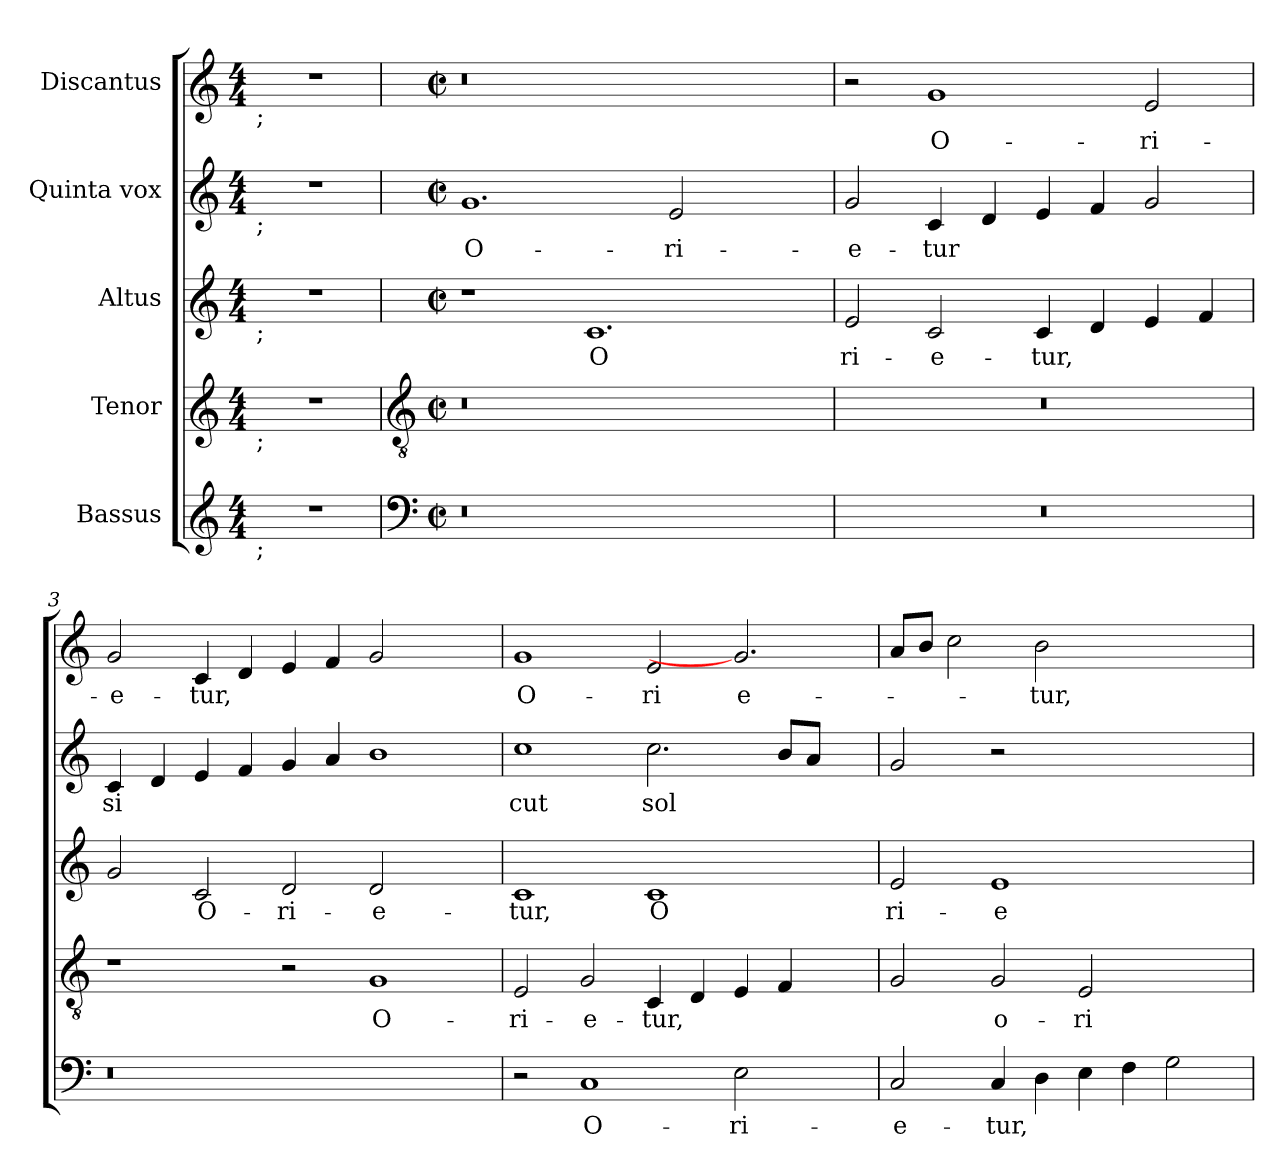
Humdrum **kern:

**kern	**text	**kern	**text	**kern	**text	**kern	**text	**text	**kern	**text
*part5	*part5	*part4	*part4	*part3	*part3	*part2	*part2	*part2	*part1	*part1
*staff5	*staff5	*staff4	*staff4	*staff3	*staff3	*staff2	*staff2	*staff2	*staff1	*staff1
*I"Bassus	*	*I"Tenor	*	*I"Altus	*	*I"Quinta vox	*	*	*I"Discantus	*
*clefG2	*	*clefG2	*	*clefG2	*	*clefG2	*	*	*clefG2	*
*k[]	*	*k[]	*	*k[]	*	*k[]	*	*	*k[]	*
*C:	*	*C:	*	*C:	*	*C:	*	*	*C:	*
*M4/4	*	*M4/4	*	*M4/4	*	*M4/4	*	*	*M4/4	*
=	=	=	=	=	=	=	=	=	=	=
!	!	!	!	!	!	!	!	!	!LO:TX:b:t=;	!
!	!	!	!	!	!	!LO:TX:b:t=;	!	!	!	!
!	!	!	!	!LO:TX:b:t=;	!	!	!	!	!	!
!	!	!LO:TX:b:t=;	!	!	!	!	!	!	!	!
!LO:TX:b:t=;	!	!	!	!	!	!	!	!	!	!
1r	.	1r	.	1r	.	1r	.	.	1r	.
!!LO:LB:g=z
=1	=1	=1	=1	=1	=1	=1	=1	=1	=1	=1
*clefF4	*	*clefGv2	*	*	*	*	*	*	*	*
*M4/2	*	*M4/2	*	*M4/2	*	*M4/2	*	*	*M4/2	*
*met(c|)	*	*met(c|)	*	*met(c|)	*	*met(c|)	*	*	*met(c|)	*
!	!	!	!	!	!	!	!LO:LY:b	!	!	!
0r	.	0r	.	1r	.	1.g	O-	.	0r	.
!	!	!	!	!	!LO:LY:b	!	!	!	!	!
.	.	.	.	1.c	O	.	.	.	.	.
!	!	!	!	!	!	!	!LO:LY:b	!	!	!
.	.	.	.	.	.	2e	-ri-	.	.	.
2ryy	.	2ryy	.	.	.	2ryy	.	.	2ryy	.
=2	=2	=2	=2	=2	=2	=2	=2	=2	=2	=2
!	!	!	!	!	!LO:LY:b	!	!LO:LY:b	!	!	!
0r	.	0r	.	2e	ri-	2g	-e-	.	2r	.
!	!	!	!	!	!LO:LY:b	!	!LO:LY:b	!	!	!LO:LY:b
.	.	.	.	2c	-e-	4c	-tur	.	1g	O-
.	.	.	.	.	.	4d	.	.	.	.
!	!	!	!	!	!LO:LY:b	!	!	!	!	!
.	.	.	.	4c	-tur,	4e	.	.	.	.
.	.	.	.	4d	.	4f	.	.	.	.
!	!	!	!	!	!	!	!	!	!	!LO:LY:b
.	.	.	.	4e	.	2g	.	.	2e	-ri-
.	.	.	.	4f	.	.	.	.	.	.
=3	=3	=3	=3	=3	=3	=3	=3	=3	=3	=3
!	!	!	!	!	!	!	!LO:LY:b	!	!	!LO:LY:b
0r	.	1r	.	2g	.	4c	si	.	2g	-e-
.	.	.	.	.	.	4d	.	.	.	.
!	!	!	!	!	!LO:LY:b	!	!	!	!	!LO:LY:b
.	.	.	.	2c	O-	4e	.	.	4c	-tur,
.	.	.	.	.	.	4f	.	.	4d	.
!	!	!	!	!	!LO:LY:b	!	!	!	!	!
.	.	2r	.	2d	-ri-	4g	.	.	4e	.
.	.	.	.	.	.	4a	.	.	4f	.
!	!	!	!LO:LY:b	!	!LO:LY:b	!	!	!	!	!
.	.	1G	O-	2d	-e-	1b	.	.	2g	.
2ryy	.	.	.	2ryy	.	.	.	.	2ryy	.
=4	=4	=4	=4	=4	=4	=4	=4	=4	=4	=4
!	!	!	!LO:LY:b	!	!LO:LY:b	!	!LO:LY:b	!	!	!LO:LY:b
2r	.	2E	-ri-	1c	-tur,	1cc	cut	.	1g	O-
!	!LO:LY:b	!	!LO:LY:b	!	!	!	!	!	!	!
1C	O-	2G	-e-	.	.	.	.	.	.	.
!	!	!	!LO:LY:b	!	!LO:LY:b	!	!LO:LY:b	!	!	!LO:LY:b
.	.	4C	-tur,	1c	O	2.cc	sol	.	2e	-ri
.	.	4D	.	.	.	.	.	.	.	.
!	!LO:LY:b	!	!	!	!	!	!	!	!	!LO:LY:b
2E	-ri-	4E	.	.	.	.	.	.	2.g]	e-
.	.	4F	.	.	.	8bL	.	.	.	.
.	.	.	.	.	.	8aJ	.	.	.	.
4ryy	.	4ryy	.	4ryy	.	4ryy	.	.	.	.
=5	=5	=5	=5	=5	=5	=5	=5	=5	=5	=5
!	!LO:LY:b	!	!	!	!LO:LY:b	!	!	!	!	!
2C	-e-	2G	.	2e	ri-	2g	.	.	8aL	.
.	.	.	.	.	.	.	.	.	8bJ	.
.	.	.	.	.	.	.	.	.	2cc	.
!	!LO:LY:b	!	!LO:LY:b	!	!LO:LY:b	!	!	!	!	!
4C	-tur,	2G	o-	1e	-e-	2r	.	.	.	.
!	!	!	!	!	!	!	!	!	!	!LO:LY:b
4D	.	.	.	.	.	.	.	.	2b	-tur,
!	!	!	!LO:LY:b	!	!	!	!	!LO:LY:b	!	!
4E	.	2E	-ri-	.	.	[2byy	.	O-	.	.
!	!	!	!	!	!	!	!	!	!	!LO:LY:b
4F	.	.	.	.	.	.	.	.	[2gyy	O-
2G	.	2ryy	.	2ryy	.	2ryy	.	.	.	.
.	.	.	.	.	.	.	.	.	4ryy	.
=	=	=	=	=	=	=	=	=	=	=
*-	*-	*-	*-	*-	*-	*-	*-	*-	*-	*-
